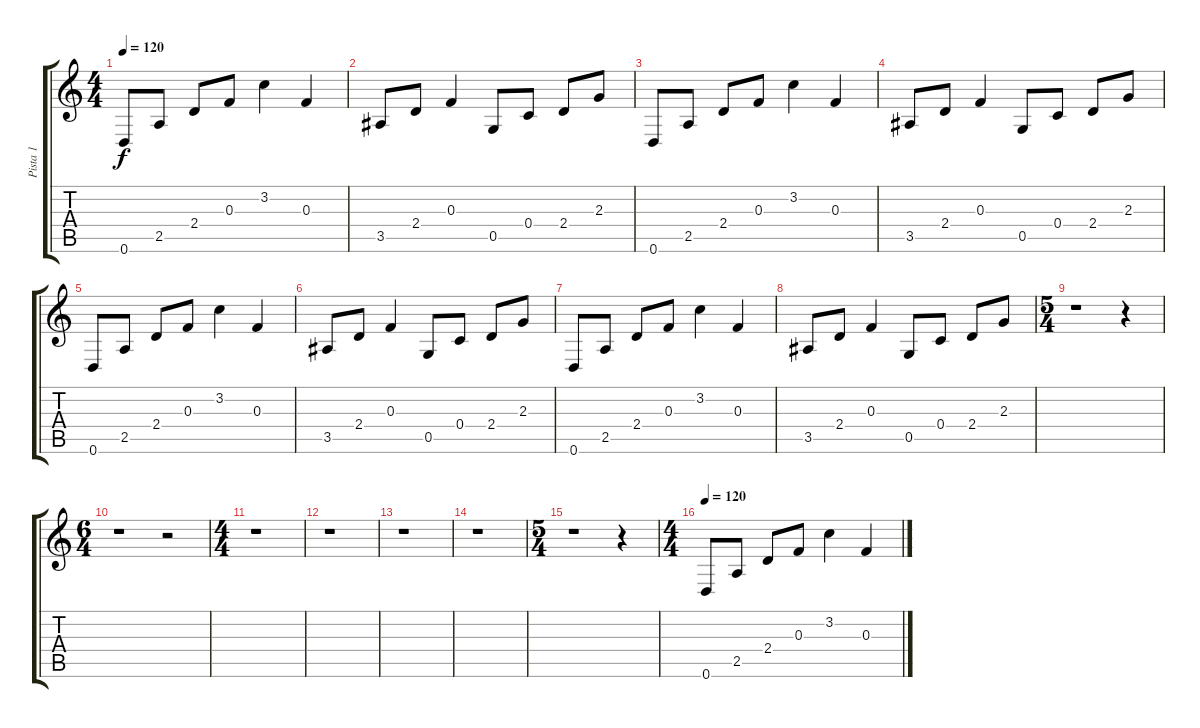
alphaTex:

\track ("Pista 1" "Pista 1") {instrument acousticguitarsteel}
\staff {score tabs}
\tuning (D4 A3 F3 C3 G2 D2) {hide}
\ts (4 4)
\tempo 120
\clef g2
\ks c
0.6.8{dy f instrument acousticguitarsteel} 2.5.8 2.4.8 0.3.8 3.2.4 0.3.4 |
3.5.8 2.4.8 0.3.4 0.5.8 0.4.8 2.4.8 2.3.8 |
0.6.8 2.5.8 2.4.8 0.3.8 3.2.4 0.3.4 |
3.5.8 2.4.8 0.3.4 0.5.8 0.4.8 2.4.8 2.3.8 |
0.6.8 2.5.8 2.4.8 0.3.8 3.2.4 0.3.4 |
3.5.8 2.4.8 0.3.4 0.5.8 0.4.8 2.4.8 2.3.8 |
0.6.8 2.5.8 2.4.8 0.3.8 3.2.4 0.3.4 |
3.5.8 2.4.8 0.3.4 0.5.8 0.4.8 2.4.8 2.3.8 |
\ts (5 4)
r.1 r.4 |
\ts (6 4)
r.1 r.2 |
\ts (4 4)
r.1 |
r.1 |
r.1 |
r.1 |
\ts (5 4)
r.1 r.4 |
\ts (4 4)
\tempo 63
\tempo 120
0.6.8 2.5.8 2.4.8 0.3.8 3.2.4 0.3.4
